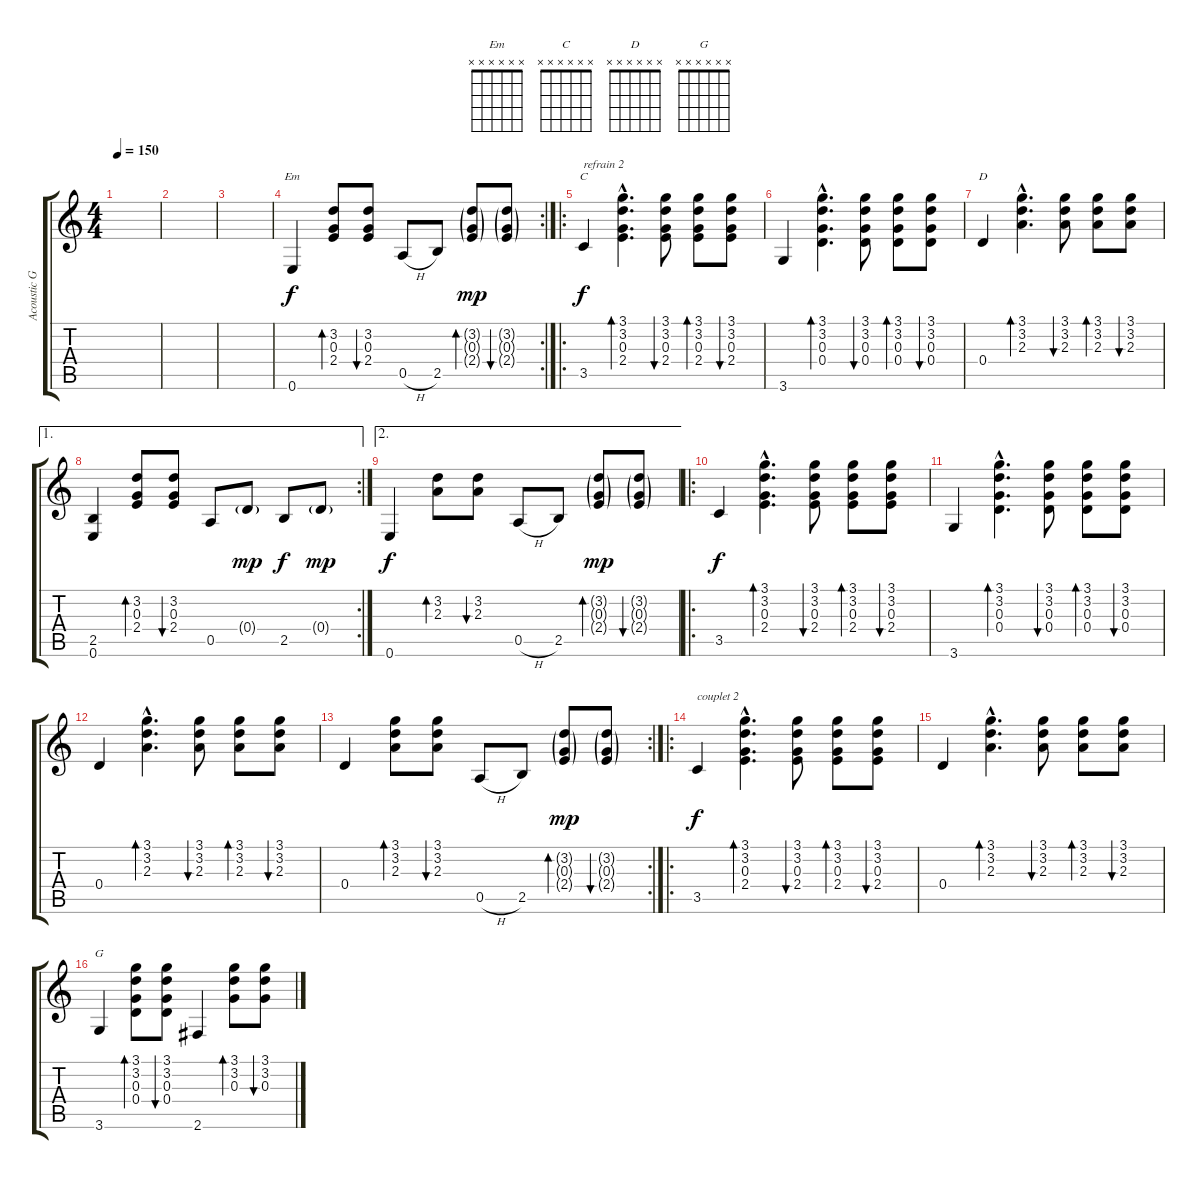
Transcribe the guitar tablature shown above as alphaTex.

\track ("Acoustic Guitar" "Acoustic G") {instrument acousticguitarnylon}
\staff {score tabs}
\tuning (E4 B3 G3 D3 A2 E2) {hide}
\chord ("Em" x x x x x x) {firstfret 0}
\chord ("C" x x x x x x) {firstfret 0}
\chord ("D" x x x x x x) {firstfret 0}
\chord ("G" x x x x x x) {firstfret 0}
\ts (4 4)
\tempo 150
\clef g2
\ks c
|
|
|
\rc 2
0.6.4{ch "Em"} (3.2 0.3 2.4).8{bd 60} (3.2 0.3 2.4).8{bu 60} 0.5{h}.8 2.5.8 (3.2{g} 0.3{g} 2.4{g}).8{bd 60 dy mp} (3.2{g} 0.3{g} 2.4{g}).8{bu 60} |
\ro
3.5.4{ch "C" txt "refrain 2" dy f} (3.1{hac} 3.2{hac} 0.3{hac} 2.4{hac}).4{d bd 60} (3.1 3.2 0.3 2.4).8{bu 60} (3.1 3.2 0.3 2.4).8{bd 60} (3.1 3.2 0.3 2.4).8{bu 60} |
3.6.4 (3.1{hac} 3.2{hac} 0.3{hac} 0.4{hac}).4{d bd 60} (3.1 3.2 0.3 0.4).8{bu 60} (3.1 3.2 0.3 0.4).8{bd 60} (3.1 3.2 0.3 0.4).8{bu 60} |
0.4.4{ch "D"} (3.1{hac} 3.2{hac} 2.3{hac}).4{d bd 60} (3.1 3.2 2.3).8{bu 60} (3.1 3.2 2.3).8{bd 60} (3.1 3.2 2.3).8{bu 60} |
\ae 1
\rc 2
(2.5 0.6).4 (3.2 0.3 2.4).8{bd 60} (3.2 0.3 2.4).8{bu 60} 0.5.8 0.4{g}.8{dy mp} 2.5.8{dy f} 0.4{g}.8{dy mp} |
\ae 2
0.6.4{dy f} (3.2 2.3).8{bd 60} (3.2 2.3).8{bu 60} 0.5{h}.8 2.5.8 (3.2{g} 0.3{g} 2.4{g}).8{bd 60 dy mp} (3.2{g} 0.3{g} 2.4{g}).8{bu 60} |
\ro
3.5.4{dy f} (3.1{hac} 3.2{hac} 0.3{hac} 2.4{hac}).4{d bd 60} (3.1 3.2 0.3 2.4).8{bu 60} (3.1 3.2 0.3 2.4).8{bd 60} (3.1 3.2 0.3 2.4).8{bu 60} |
3.6.4 (3.1{hac} 3.2{hac} 0.3{hac} 0.4{hac}).4{d bd 60} (3.1 3.2 0.3 0.4).8{bu 60} (3.1 3.2 0.3 0.4).8{bd 60} (3.1 3.2 0.3 0.4).8{bu 60} |
0.4.4 (3.1{hac} 3.2{hac} 2.3{hac}).4{d bd 60} (3.1 3.2 2.3).8{bu 60} (3.1 3.2 2.3).8{bd 60} (3.1 3.2 2.3).8{bu 60} |
\rc 2
0.4.4 (3.1 3.2 2.3).8{bd 60} (3.1 3.2 2.3).8{bu 60} 0.5{h}.8 2.5.8 (3.2{g} 0.3{g} 2.4{g}).8{bd 60 dy mp} (3.2{g} 0.3{g} 2.4{g}).8{bu 60} |
\ro
3.5.4{txt "couplet 2" dy f} (3.1{hac} 3.2{hac} 0.3{hac} 2.4{hac}).4{d bd 60} (3.1 3.2 0.3 2.4).8{bu 60} (3.1 3.2 0.3 2.4).8{bd 60} (3.1 3.2 0.3 2.4).8{bu 60} |
0.4.4 (3.1{hac} 3.2{hac} 2.3{hac}).4{d bd 60} (3.1 3.2 2.3).8{bu 60} (3.1 3.2 2.3).8{bd 60} (3.1 3.2 2.3).8{bu 60} |
3.6.4{ch "G"} (3.1 3.2 0.3 0.4).8{bd 60} (3.1 3.2 0.3 0.4).8{bu 60} 2.6.4 (3.1 3.2 0.3).8{bd 60} (3.1 3.2 0.3).8{bu 60}
